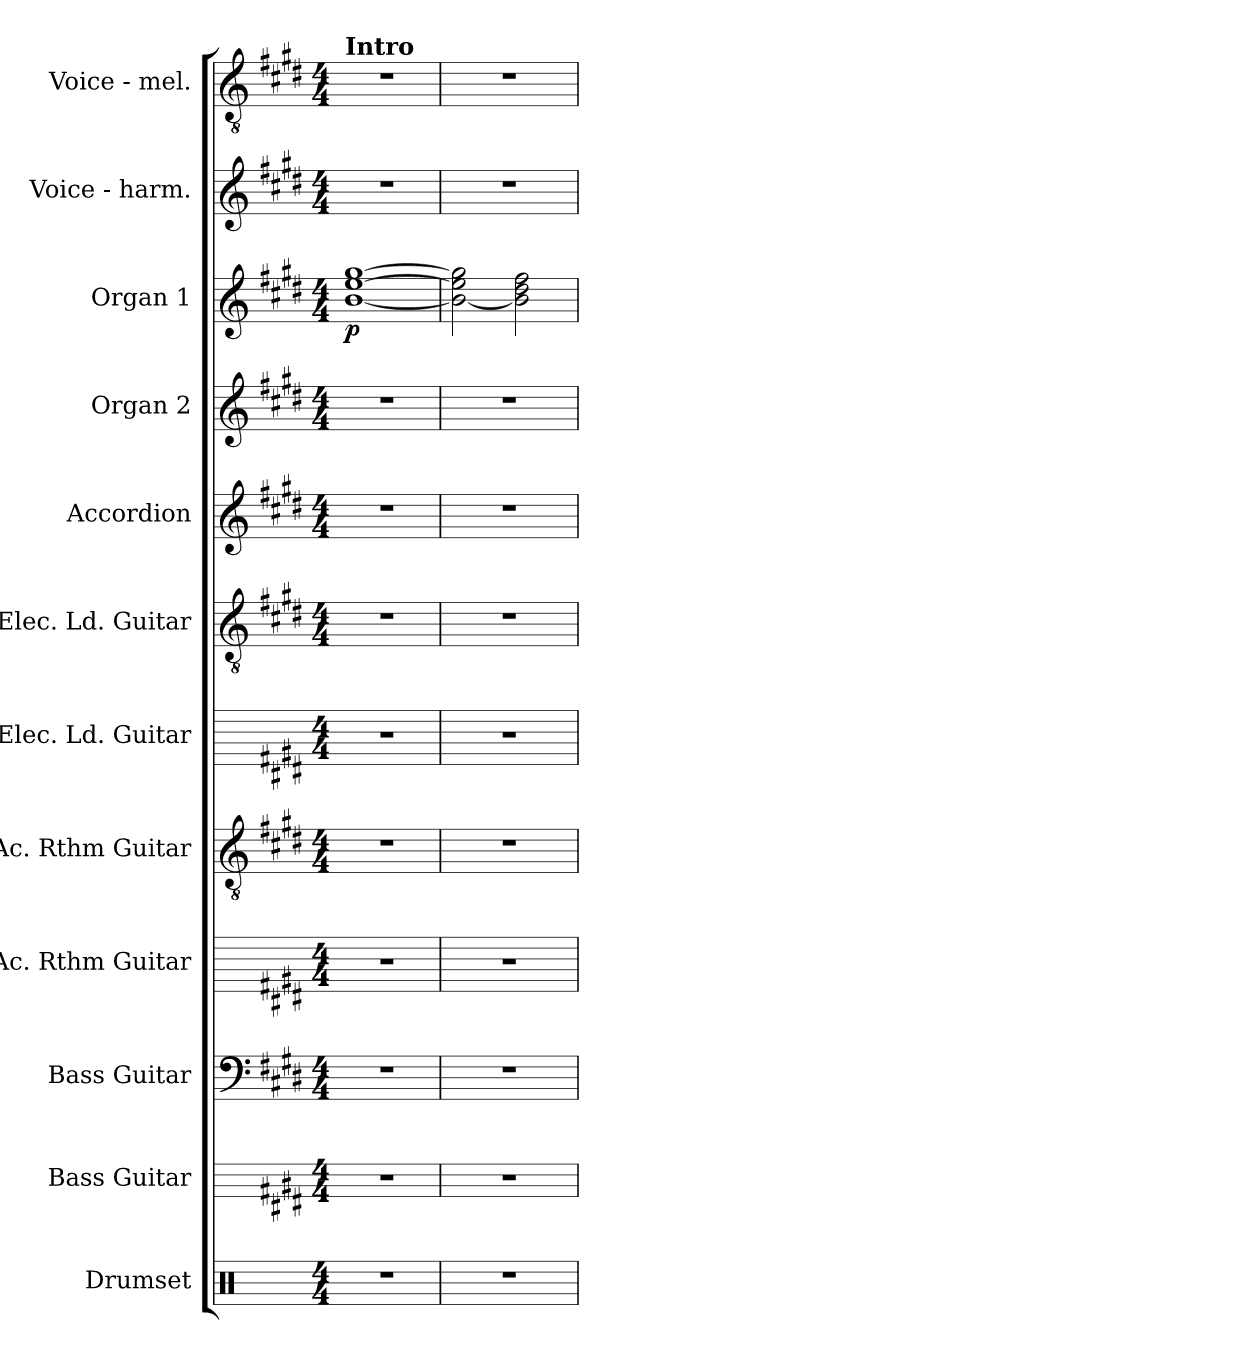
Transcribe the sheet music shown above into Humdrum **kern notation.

**kern	**kern	**kern	**kern	**kern	**kern	**kern	**kern	**kern	**kern	**dynam	**kern	**kern
*part12	*part11	*part10	*part9	*part8	*part7	*part6	*part5	*part4	*part3	*part3	*part2	*part1
*staff12	*staff11	*staff10	*staff9	*staff8	*staff7	*staff6	*staff5	*staff4	*staff3	*staff3	*staff2	*staff1
*I"Drumset	*I"Bass Guitar	*I"Bass Guitar	*I"Ac. Rthm Guitar	*I"Ac. Rthm Guitar	*I"Elec. Ld. Guitar	*I"Elec. Ld. Guitar	*I"Accordion	*I"Organ 2	*I"Organ 1	*	*I"Voice - harm.	*I"Voice - mel.
*I'Drums	*I'Bass	*I'Bass	*I'R. Guit.	*I'R. Guit.	*I'Ld. Guit.	*I'Ld. Guit.	*I'Acc.	*I'Org. 2	*I'Org. 1	*	*I'Harm.	*I'Mel.
*	*stria4	*	*stria6	*	*stria6	*	*	*	*	*	*	*
*clefX	*	*clefF4	*	*clefGv2	*	*clefGv2	*clefG2	*clefG2	*clefG2	*	*clefG2	*clefGv2
*	*ITrd7c12	*ITrd7c12	*	*	*	*	*	*	*	*	*	*
*k[]	*k[f#c#g#d#]	*k[f#c#g#d#]	*k[f#c#g#d#]	*k[f#c#g#d#]	*k[f#c#g#d#]	*k[f#c#g#d#]	*k[f#c#g#d#]	*k[f#c#g#d#]	*k[f#c#g#d#]	*	*k[f#c#g#d#]	*k[f#c#g#d#]
*M4/4	*M4/4	*M4/4	*M4/4	*M4/4	*M4/4	*M4/4	*M4/4	*M4/4	*M4/4	*	*M4/4	*M4/4
*MM170	*MM170	*MM170	*MM170	*MM170	*MM170	*MM170	*MM170	*MM170	*MM170	*	*MM170	*MM170
=1	=1	=1	=1	=1	=1	=1	=1	=1	=1	=1	=1	=1
!	!	!	!	!	!	!	!	!	!	!	!	!LO:TX:B:t=Intro
!	!	!	!	!	!	!	!	!	!	!LO:DY:b	!	!
1r	1r	1r	1r	1r	1r	1r	1r	1r	[1b [1ee [1gg#	p	1r	1r
=2	=2	=2	=2	=2	=2	=2	=2	=2	=2	=2	=2	=2
1r	1r	1r	1r	1r	1r	1r	1r	1r	2b\_ 2ee\] 2gg#\]	.	1r	1r
.	.	.	.	.	.	.	.	.	2b\] 2dd#\ 2ff#\	.	.	.
=	=	=	=	=	=	=	=	=	=	=	=	=
*-	*-	*-	*-	*-	*-	*-	*-	*-	*-	*-	*-	*-
